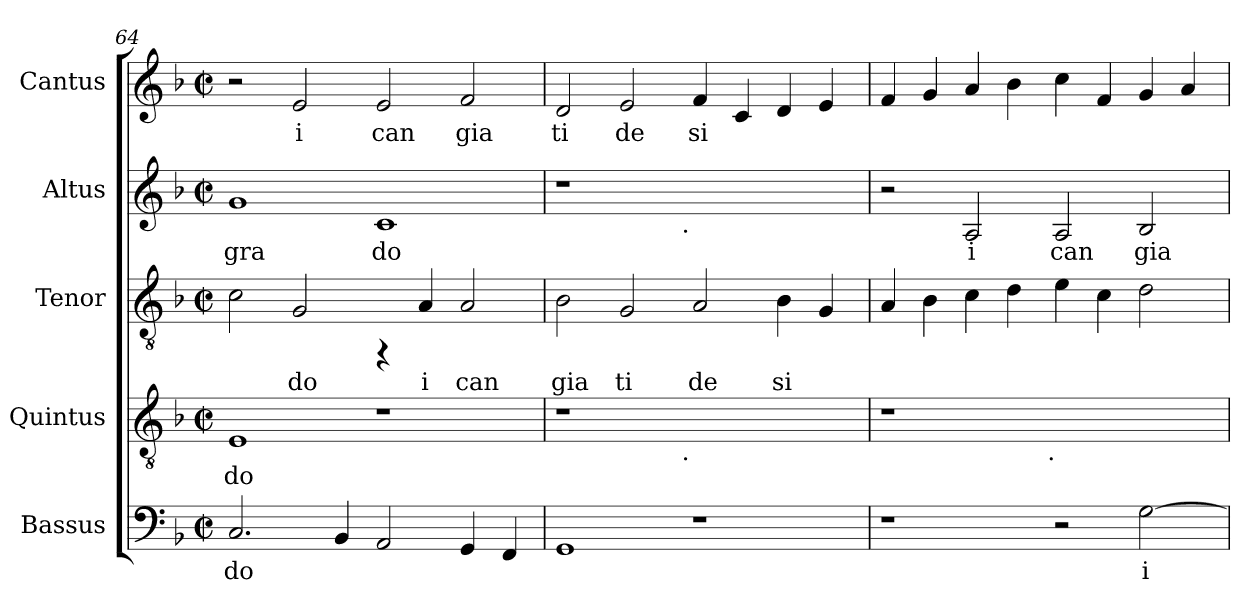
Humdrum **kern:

**kern	**text	**kern	**text	**kern	**text	**kern	**text	**kern	**text
*part5	*part5	*part4	*part4	*part3	*part3	*part2	*part2	*part1	*part1
*staff5	*staff5	*staff4	*staff4	*staff3	*staff3	*staff2	*staff2	*staff1	*staff1
*I"Bassus	*	*I"Quintus	*	*I"Tenor	*	*I"Altus	*	*I"Cantus	*
*clefF4	*	*clefGv2	*	*clefGv2	*	*clefG2	*	*clefG2	*
*k[b-]	*	*k[b-]	*	*k[b-]	*	*k[b-]	*	*k[b-]	*
*F:	*	*F:	*	*F:	*	*F:	*	*F:	*
*M2/2	*	*M2/2	*	*M2/2	*	*M2/2	*	*M2/2	*
*met(c|)	*	*met(c|)	*	*met(c|)	*	*met(c|)	*	*met(c|)	*
=64	=64	=64	=64	=64	=64	=64	=64	=64	=64
!	!LO:LY:b:cj	!	!LO:LY:b:cj	!	!LO:LY:b:cj	!	!LO:LY:b:cj	!	!
2.C/	do	1E	-do	2c\	.	1g	gra	2r	.
!	!	!	!	!	!LO:LY:b:cj	!	!	!	!LO:LY:b:cj
.	.	.	.	2G/	do	.	.	2e/	i
!	!LO:LY:b:cj	!	!	!	!	!	!	!	!
4BB-/	.	.	.	.	.	.	.	.	.
!	!LO:LY:b:cj	!	!	!	!	!	!LO:LY:b:cj	!	!LO:LY:b:cj
2AA/	.	1r	.	4rFF	.	1c	do	2e/	can
!	!	!	!	!	!LO:LY:b:cj	!	!	!	!
.	.	.	.	4A/	i	.	.	.	.
!	!LO:LY:b:cj	!	!	!	!LO:LY:b:cj	!	!	!	!LO:LY:b:cj
4GG/	.	.	.	2A/	can	.	.	2f/	gia
!	!LO:LY:b:cj	!	!	!	!	!	!	!	!
4FF/	.	.	.	.	.	.	.	.	.
!!LO:PB:g=z
=65	=65	=65	=65	=65	=65	=65	=65	=65	=65
!	!LO:LY:b:cj	!	!	!	!LO:LY:b:cj	!	!	!	!LO:LY:b:cj
*	*	*^	*	*	*	*^	*	*	*
1GG	.	1r	2ryy	.	2B-\	gia	1r	2ryy	.	2d/	ti
!	!	!	!	!	!	!LO:LY:b:cj	!	!	!	!	!LO:LY:b:cj
.	.	.	4...ryy	.	2G/	ti	.	4...ryy	.	2e/	de
!	!	!	!	!	!	!	!	!LO:TX:b:t=.	!	!	!
!	!	!	!LO:TX:b:t=.	!	!	!	!	!	!	!	!
.	.	.	1ryy	.	.	.	.	1ryy	.	.	.
!	!	!	!	!	!	!LO:LY:b:cj	!	!	!	!	!LO:LY:b:cj
1r	.	1ryy	.	.	2A/	de	1ryy	.	.	4f/	si
!	!	!	!	!	!	!	!	!	!	!	!LO:LY:b:cj
.	.	.	.	.	.	.	.	.	.	4c/	.
!	!	!	!	!	!	!LO:LY:b:cj	!	!	!	!	!LO:LY:b:cj
.	.	.	.	.	4B-\	si	.	.	.	4d/	.
!	!	!	!	!	!	!LO:LY:b:cj	!	!	!	!	!LO:LY:b:cj
.	.	.	.	.	4G/	.	.	.	.	4e/	.
.	.	.	32ryy	.	.	.	.	32ryy	.	.	.
=66	=66	=66	=66	=66	=66	=66	=66	=66	=66	=66	=66
!	!	!	!	!	!	!LO:LY:b:cj	!	!	!	!	!LO:LY:b:cj
*	*	*	*	*	*	*	*v	*v	*	*	*
1r	.	1r	2ryy	.	4A/	.	2r	.	4f/	.
!	!	!	!	!	!	!LO:LY:b:cj	!	!	!	!LO:LY:b:cj
.	.	.	.	.	4B-\	.	.	.	4g/	.
!	!	!	!	!	!	!LO:LY:b:cj	!	!LO:LY:b:cj	!	!LO:LY:b:cj
.	.	.	4ryy	.	4c\	.	2A/	i	4a/	.
!	!	!	!	!	!	!LO:LY:b:cj	!	!	!	!LO:LY:b:cj
.	.	.	8...ryy	.	4d\	.	.	.	4b-\	.
!	!	!	!LO:TX:b:t=.	!	!	!	!	!	!	!
.	.	.	1ryy	.	.	.	.	.	.	.
!	!	!	!	!	!	!LO:LY:b:cj	!	!LO:LY:b:cj	!	!LO:LY:b:cj
2r	.	1ryy	.	.	4e\	.	2A/	can	4cc\	.
!	!	!	!	!	!	!LO:LY:b:cj	!	!	!	!LO:LY:b:cj
.	.	.	.	.	4c\	.	.	.	4f/	.
!	!LO:LY:b:cj	!	!	!	!	!LO:LY:b:cj	!	!LO:LY:b:cj	!	!LO:LY:b:cj
[>2G\	i	.	.	.	2d\	.	2B-/	gia	4g/	.
!	!	!	!	!	!	!	!	!	!	!LO:LY:b:cj
.	.	.	.	.	.	.	.	.	4a/	.
.	.	.	64ryy	.	.	.	.	.	.	.
*	*	*v	*v	*	*	*	*	*	*	*
=	=	=	=	=	=	=	=	=	=
*-	*-	*-	*-	*-	*-	*-	*-	*-	*-
